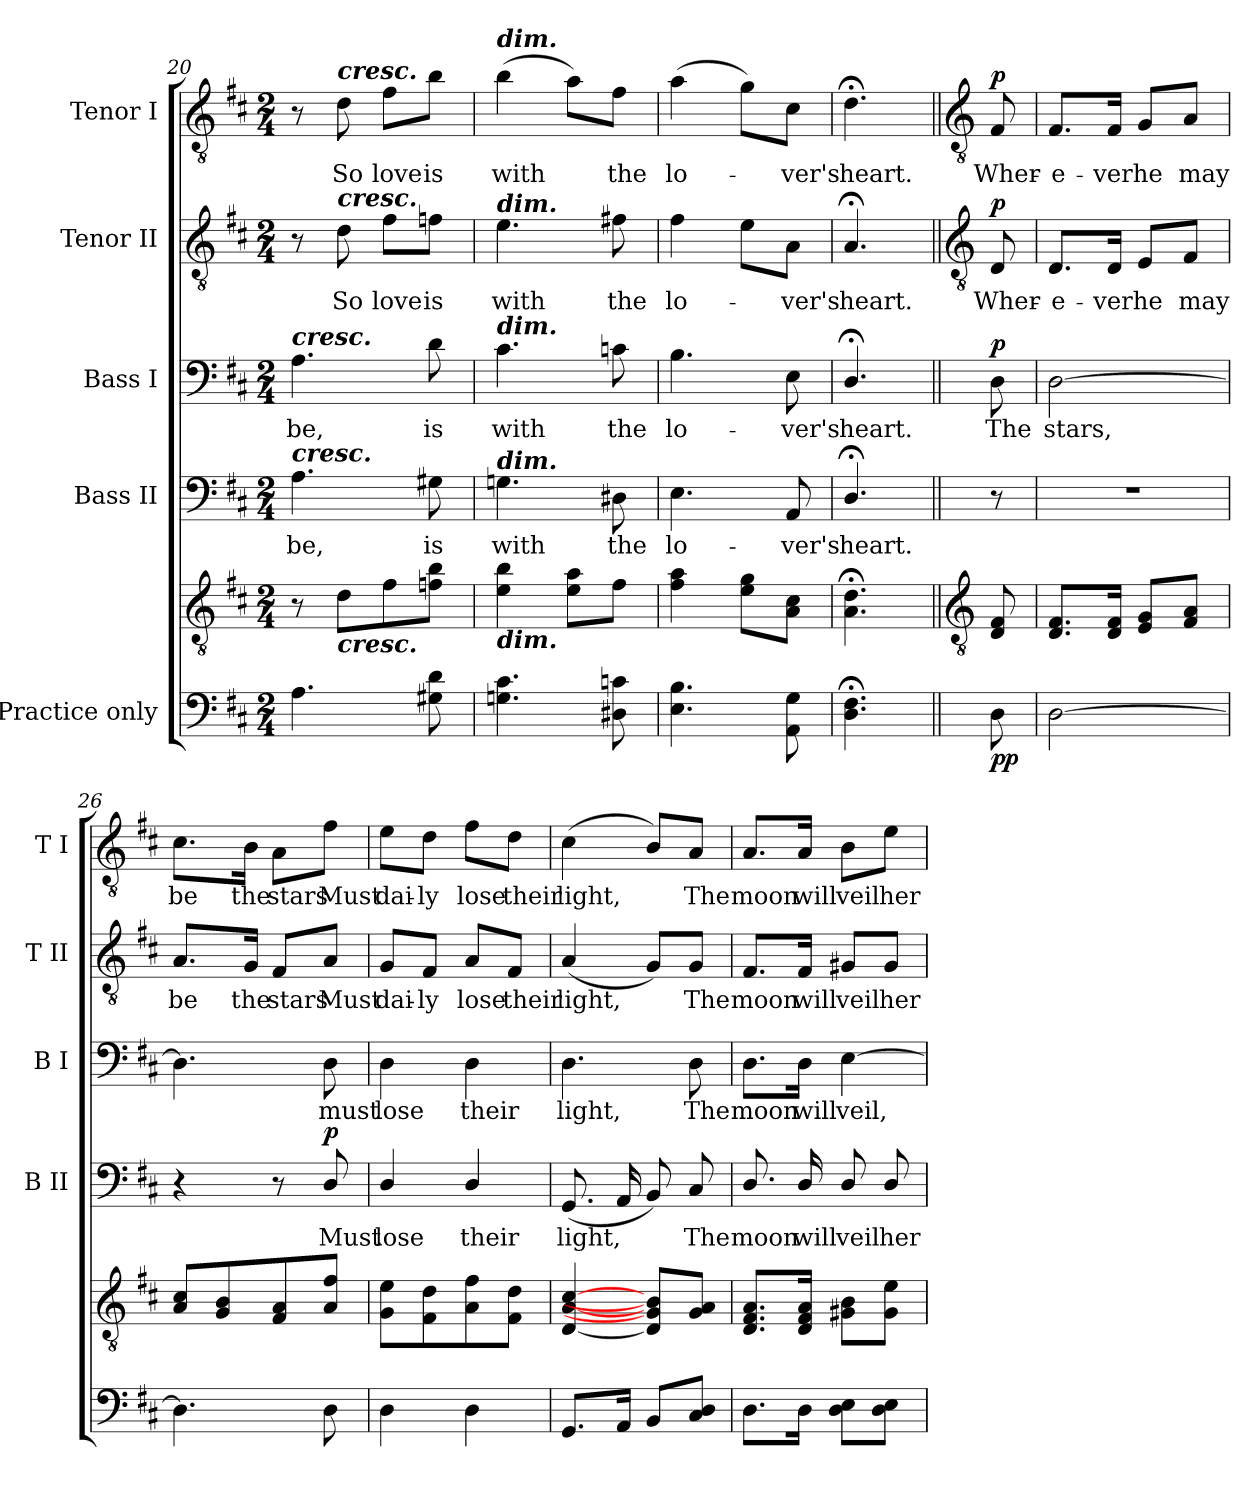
**kern	**kern	**dynam	**kern	**text	**dynam	**kern	**text	**dynam	**kern	**text	**dynam	**kern	**text	**dynam
*part5	*part5	*part5	*part4	*part4	*part4	*part3	*part3	*part3	*part2	*part2	*part2	*part1	*part1	*part1
*staff6	*staff5	*staff5/6	*staff4	*staff4	*staff4	*staff3	*staff3	*staff3	*staff2	*staff2	*staff2	*staff1	*staff1	*staff1
*I"Practice only	*	*	*I"Bass II	*	*	*I"Bass I	*	*	*I"Tenor II	*	*	*I"Tenor I	*	*
*	*	*	*I'B II	*	*	*I'B I	*	*	*I'T II	*	*	*I'T I	*	*
*clefF4	*clefGv2	*	*clefF4	*	*	*clefF4	*	*	*clefGv2	*	*	*clefGv2	*	*
*k[f#c#]	*k[f#c#]	*	*k[f#c#]	*	*	*k[f#c#]	*	*	*k[f#c#]	*	*	*k[f#c#]	*	*
*D:	*D:	*	*D:	*	*	*D:	*	*	*D:	*	*	*D:	*	*
*M2/4	*M2/4	*	*M2/4	*	*	*M2/4	*	*	*M2/4	*	*	*M2/4	*	*
=20	=20	=20	=20	=20	=20	=20	=20	=20	=20	=20	=20	=20	=20	=20
!	!	!	!	!	!	!LO:TX:a:Bi:t=cresc.	!	!	!	!	!	!	!	!
!	!	!	!LO:TX:a:Bi:t=cresc.	!	!	!	!	!	!	!	!	!	!	!
!	!	!	!	!LO:LY:b	!	!	!LO:LY:b	!	!	!	!	!	!	!
4.A	8r	.	4.A	be,	.	4.A	be,	.	8r	.	.	8r	.	.
!	!	!	!	!	!	!	!	!	!	!	!	!LO:TX:a:Bi:t=cresc.	!	!
!	!	!	!	!	!	!	!	!	!LO:TX:a:Bi:t=cresc.	!	!	!	!	!
!	!LO:TX:b:Bi:t=cresc.	!	!	!	!	!	!	!	!	!	!	!	!	!
!	!	!	!	!	!	!	!	!	!	!LO:LY:b	!	!	!LO:LY:b	!
.	8dL	.	.	.	.	.	.	.	8d	So	.	8d	So	.
!	!	!	!	!	!	!	!	!	!	!LO:LY:b	!	!	!LO:LY:b	!
.	8f#	.	.	.	.	.	.	.	8f#\L	love	.	8f#\L	love	.
!	!	!	!	!LO:LY:b	!	!	!LO:LY:b	!	!	!LO:LY:b	!	!	!LO:LY:b	!
8G#X 8d	8fn 8bJ	.	8G#X	is	.	8d	is	.	8fn\J	is	.	8b\J	is	.
=21	=21	=21	=21	=21	=21	=21	=21	=21	=21	=21	=21	=21	=21	=21
!	!	!	!	!	!	!	!	!	!	!	!	!LO:TX:a:Bi:t=dim.	!	!
!	!	!	!	!	!	!	!	!	!LO:TX:a:Bi:t=dim.	!	!	!	!	!
!	!	!	!	!	!	!LO:TX:a:Bi:t=dim.	!	!	!	!	!	!	!	!
!	!	!	!LO:TX:a:Bi:t=dim.	!	!	!	!	!	!	!	!	!	!	!
!	!LO:TX:b:Bi:t=dim.	!	!	!	!	!	!	!	!	!	!	!	!	!
!	!	!	!	!LO:LY:b	!	!	!LO:LY:b	!	!	!LO:LY:b	!	!	!LO:LY:b	!
4.Gn 4.c#	4e 4b	.	4.Gn	with	.	4.c#	with	.	4.e	with	.	(>4b	with	.
.	8e 8aL	.	.	.	.	.	.	.	.	.	.	8a\L)	.	.
!	!	!	!	!LO:LY:b	!	!	!LO:LY:b	!	!	!LO:LY:b	!	!	!LO:LY:b	!
8D#X 8cn	8f#J	.	8D#X	the	.	8cn	the	.	8f#X	the	.	8f#\J	the	.
=22	=22	=22	=22	=22	=22	=22	=22	=22	=22	=22	=22	=22	=22	=22
!	!	!	!	!LO:LY:b	!	!	!LO:LY:b	!	!	!LO:LY:b	!	!	!LO:LY:b	!
4.E 4.B	4f# 4a	.	4.E	lo-	.	4.B	lo-	.	4f#	lo-	.	(>4a	lo-	.
.	8e 8gL	.	.	.	.	.	.	.	8e\L	.	.	8g\L)	.	.
!	!	!	!	!LO:LY:b	!	!	!LO:LY:b	!	!	!LO:LY:b	!	!	!LO:LY:b	!
8AA 8G	8A 8c#J	.	8AA	-ver's	.	8E	-ver's	.	8A\J	ver's	.	8c#\J	ver's	.
=23	=23	=23	=23	=23	=23	=23	=23	=23	=23	=23	=23	=23	=23	=23
!	!	!	!	!LO:LY:b	!	!	!LO:LY:b	!	!	!LO:LY:b	!	!	!LO:LY:b	!
4.D\;< 4.F#\;<	4.A;< 4.d;<	.	4.D;</	heart.	.	4.D;</	heart.	.	4.A;<	heart.	.	4.d;<	heart.	.
!!LO:LB:g=z
=24||	=24||	=24||	=24||	=24||	=24||	=24||	=24||	=24||	=24||	=24||	=24||	=24||	=24||	=24||
*	*clefGv2	*	*	*	*	*	*	*	*clefGv2	*	*	*clefGv2	*	*
!	!	!LO:DY:b=2	!	!	!	!	!LO:LY:b	!	!	!LO:LY:b	!	!	!LO:LY:b	!
!	!	!LO:DY:n=1:b	!	!	!	!	!	!LO:DY:b	!	!	!LO:DY:b	!	!	!LO:DY:b
8D	8D 8F#	p p	8r	.	.	8D	The	p	8D	Wher-	p	8F#	Wher-	p
=25	=25	=25	=25	=25	=25	=25	=25	=25	=25	=25	=25	=25	=25	=25
!	!	!	!LO:N:vis=1	!	!	!	!LO:LY:b	!	!	!LO:LY:b	!	!	!LO:LY:b	!
[2D	8.D 8.F#L	.	2r	.	.	[2D	stars,	.	8.D/L	-e-	.	8.F#/L	-e-	.
!	!	!	!	!	!	!	!	!	!	!LO:LY:b	!	!	!LO:LY:b	!
.	16D 16F#J	.	.	.	.	.	.	.	16D/Jk	-ver	.	16F#/Jk	-ver	.
!	!	!	!	!	!	!	!	!	!	!LO:LY:b	!	!	!LO:LY:b	!
.	8E 8GL	.	.	.	.	.	.	.	8E/L	he	.	8G/L	he	.
!	!	!	!	!	!	!	!	!	!	!LO:LY:b	!	!	!LO:LY:b	!
.	8F# 8AJ	.	.	.	.	.	.	.	8F#/J	may	.	8A/J	may	.
=26	=26	=26	=26	=26	=26	=26	=26	=26	=26	=26	=26	=26	=26	=26
!	!	!	!	!	!	!	!	!	!	!LO:LY:b	!	!	!LO:LY:b	!
4.D]	8A 8c#L	.	4r	.	.	4.D]	.	.	8.A/L	be	.	8.c#\L	be	.
.	8G/ 8B/	.	.	.	.	.	.	.	.	.	.	.	.	.
!	!	!	!	!	!	!	!	!	!	!LO:LY:b	!	!	!LO:LY:b	!
.	.	.	.	.	.	.	.	.	16G/Jk	the	.	16B\Jk	the	.
!	!	!	!	!	!	!	!	!	!	!LO:LY:b	!	!	!LO:LY:b	!
.	8F# 8A	.	8r	.	.	.	.	.	8F#/L	stars	.	8A\L	stars	.
!	!	!	!	!LO:LY:b	!LO:DY:b	!	!LO:LY:b	!	!	!LO:LY:b	!	!	!LO:LY:b	!
8D	8A 8f#J	.	8D/	Must	p	8D	must	.	8A/J	Must	.	8f#\J	Must	.
=27	=27	=27	=27	=27	=27	=27	=27	=27	=27	=27	=27	=27	=27	=27
!	!	!	!	!LO:LY:b	!	!	!LO:LY:b	!	!	!LO:LY:b	!	!	!LO:LY:b	!
4D	8G 8eL	.	4D/	lose	.	4D	lose	.	8G/L	dai-	.	8e\L	dai-	.
!	!	!	!	!	!	!	!	!	!	!LO:LY:b	!	!	!LO:LY:b	!
.	8F# 8d	.	.	.	.	.	.	.	8F#/J	-ly	.	8d\J	-ly	.
!	!	!	!	!LO:LY:b	!	!	!LO:LY:b	!	!	!LO:LY:b	!	!	!LO:LY:b	!
4D	8A 8f#	.	4D/	their	.	4D	their	.	8A/L	lose	.	8f#\L	lose	.
!	!	!	!	!	!	!	!	!	!	!LO:LY:b	!	!	!LO:LY:b	!
.	8F# 8dJ	.	.	.	.	.	.	.	8F#/J	their	.	8d\J	their	.
=28	=28	=28	=28	=28	=28	=28	=28	=28	=28	=28	=28	=28	=28	=28
!	!	!	!	!LO:LY:b	!	!	!LO:LY:b	!	!	!LO:LY:b	!	!	!LO:LY:b	!
8.GGL	[4D [4A [4c#	.	(<8.GGL	light,	.	4.D	light,	.	(<4A	light,	.	(<4c#	light,	.
16AAJ	.	.	16AAL	.	.	.	.	.	.	.	.	.	.	.
8BBL	8D/] 8G/] 8B/]L	.	8BBJ)	.	.	.	.	.	8G/L)	.	.	8B/L)	.	.
!	!	!	!	!LO:LY:b	!	!	!LO:LY:b	!	!	!LO:LY:b	!	!	!LO:LY:b	!
8C# 8DJ	8G 8AJ	.	8C#	The	.	8D	The	.	8G/J	The	.	8A/J	The	.
=29	=29	=29	=29	=29	=29	=29	=29	=29	=29	=29	=29	=29	=29	=29
!	!	!	!	!LO:LY:b	!	!	!LO:LY:b	!	!	!LO:LY:b	!	!	!LO:LY:b	!
8.D\L	8.D 8.F# 8.AL	.	8.D/	moon	.	8.D\L	moon	.	8.F#/L	moon	.	8.A/L	moon	.
!	!	!	!	!LO:LY:b	!	!	!LO:LY:b	!	!	!LO:LY:b	!	!	!LO:LY:b	!
16D\J	16D 16F# 16AJ	.	16D/	will	.	16D\Jk	will	.	16F#/Jk	will	.	16A/Jk	will	.
!	!	!	!	!LO:LY:b	!	!	!LO:LY:b	!	!	!LO:LY:b	!	!	!LO:LY:b	!
8D\ 8E\L	8G#X 8BL	.	8D/	veil	.	[4E	veil,	.	8G#X/L	veil	.	8B\L	veil	.
!	!	!	!	!LO:LY:b	!	!	!	!	!	!LO:LY:b	!	!	!LO:LY:b	!
8D\ 8E\J	8G# 8eJ	.	8D/	her	.	.	.	.	8G#/J	her	.	8e\J	her	.
=	=	=	=	=	=	=	=	=	=	=	=	=	=	=
*-	*-	*-	*-	*-	*-	*-	*-	*-	*-	*-	*-	*-	*-	*-
